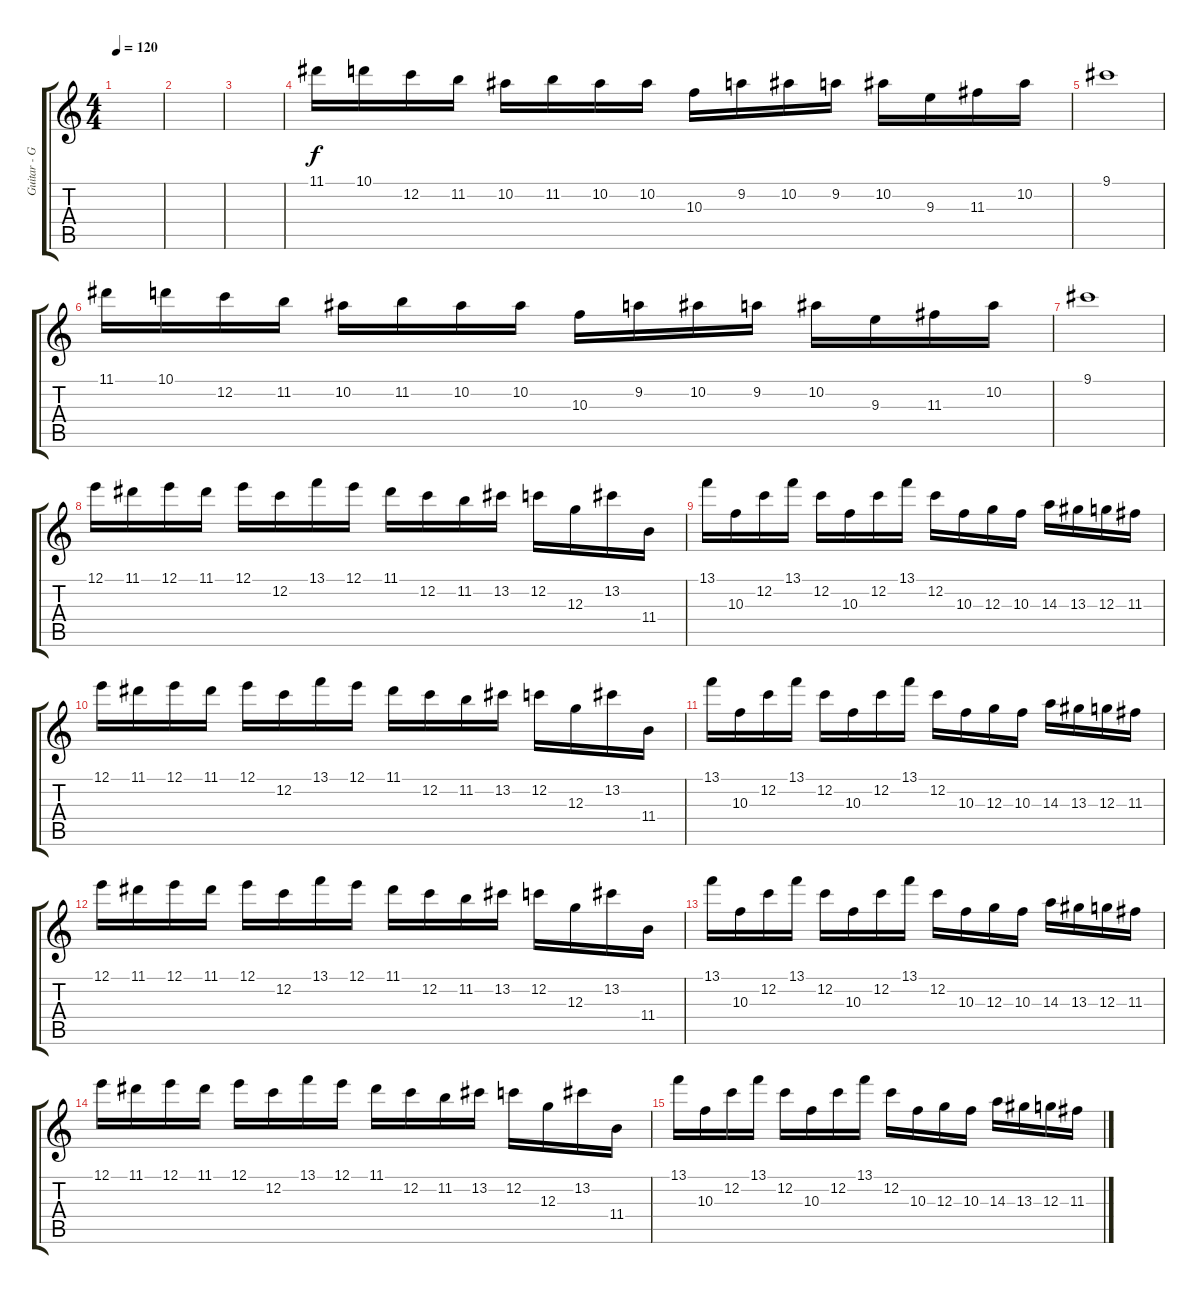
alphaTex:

\track ("Guitar - Gembusiek" "Guitar - G") {instrument distortionguitar}
\staff {score tabs}
\tuning (E4 C4 G3 C3 G2 C2) {hide}
\ts (4 4)
\tempo 120
\clef g2
\ks c
|
|
|
11.1.16{volume 16 instrument distortionguitar} 10.1.16 12.2.16 11.2.16 10.2.16 11.2.16 10.2.16 10.2.16 10.3.16 9.2.16 10.2.16 9.2.16 10.2.16 9.3.16 11.3.16 10.2.16 |
9.1.1 |
11.1.16{volume 16 instrument distortionguitar} 10.1.16 12.2.16 11.2.16 10.2.16 11.2.16 10.2.16 10.2.16 10.3.16 9.2.16 10.2.16 9.2.16 10.2.16 9.3.16 11.3.16 10.2.16 |
9.1.1 |
12.1.16 11.1.16 12.1.16 11.1.16 12.1.16 12.2.16 13.1.16 12.1.16 11.1.16 12.2.16 11.2.16 13.2.16 12.2.16 12.3.16 13.2.16 11.4.16 |
13.1.16 10.3.16 12.2.16 13.1.16 12.2.16 10.3.16 12.2.16 13.1.16 12.2.16 10.3.16 12.3.16 10.3.16 14.3.16 13.3.16 12.3.16 11.3.16 |
12.1.16 11.1.16 12.1.16 11.1.16 12.1.16 12.2.16 13.1.16 12.1.16 11.1.16 12.2.16 11.2.16 13.2.16 12.2.16 12.3.16 13.2.16 11.4.16 |
13.1.16 10.3.16 12.2.16 13.1.16 12.2.16 10.3.16 12.2.16 13.1.16 12.2.16 10.3.16 12.3.16 10.3.16 14.3.16 13.3.16 12.3.16 11.3.16 |
12.1.16 11.1.16 12.1.16 11.1.16 12.1.16 12.2.16 13.1.16 12.1.16 11.1.16 12.2.16 11.2.16 13.2.16 12.2.16 12.3.16 13.2.16 11.4.16 |
13.1.16 10.3.16 12.2.16 13.1.16 12.2.16 10.3.16 12.2.16 13.1.16 12.2.16 10.3.16 12.3.16 10.3.16 14.3.16 13.3.16 12.3.16 11.3.16 |
12.1.16 11.1.16 12.1.16 11.1.16 12.1.16 12.2.16 13.1.16 12.1.16 11.1.16 12.2.16 11.2.16 13.2.16 12.2.16 12.3.16 13.2.16 11.4.16 |
13.1.16 10.3.16 12.2.16 13.1.16 12.2.16 10.3.16 12.2.16 13.1.16 12.2.16 10.3.16 12.3.16 10.3.16 14.3.16 13.3.16 12.3.16 11.3.16
